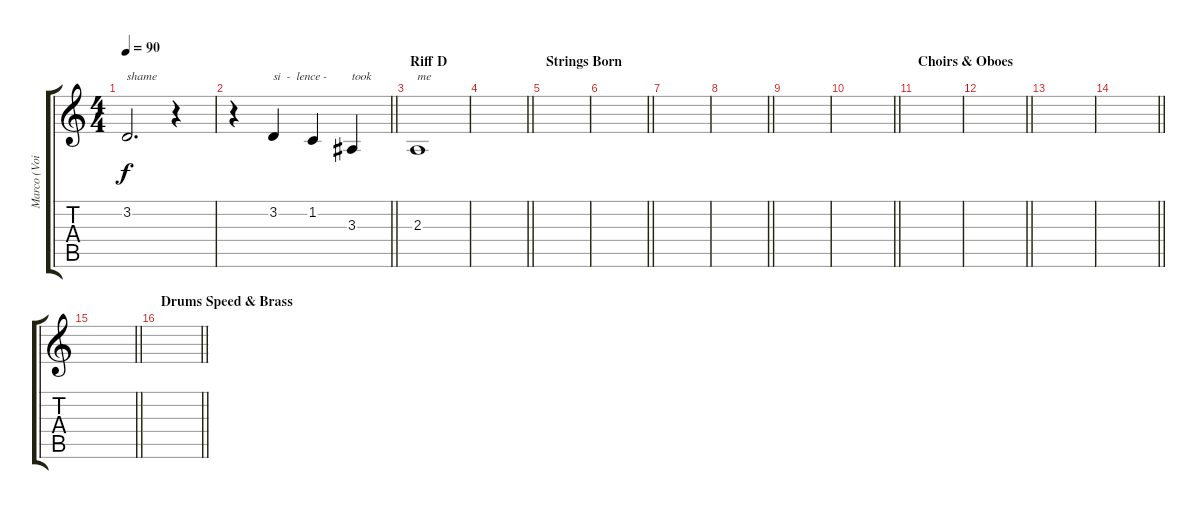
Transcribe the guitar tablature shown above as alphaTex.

\track ("Marco (Voice)" "Marco (Voi") {instrument lead2sawtooth}
\staff {score tabs}
\tuning (E4 B3 G3 D3 A2 E2) {hide}
\ts (4 4)
\tempo 90
\clef g2
\ks c
3.2.2{d txt "shame" dy f} r.4 |
\barLineRight lightlight
r.4 3.2.4{txt "si  -  lence -"} 1.2.4 3.3.4{txt "took "} |
\section ("" "Riff D")
2.3.1{txt "me" volume 0} |
\barLineRight lightlight
|
\section ("" "Strings Born")
|
\barLineRight lightlight
|
|
\barLineRight lightlight
|
|
\barLineRight lightlight
|
\section ("" "Choirs & Oboes")
|
\barLineRight lightlight
|
|
\barLineRight lightlight
|
\barLineRight lightlight
|
\section ("" "Drums Speed & Brass")
\barLineRight lightlight
